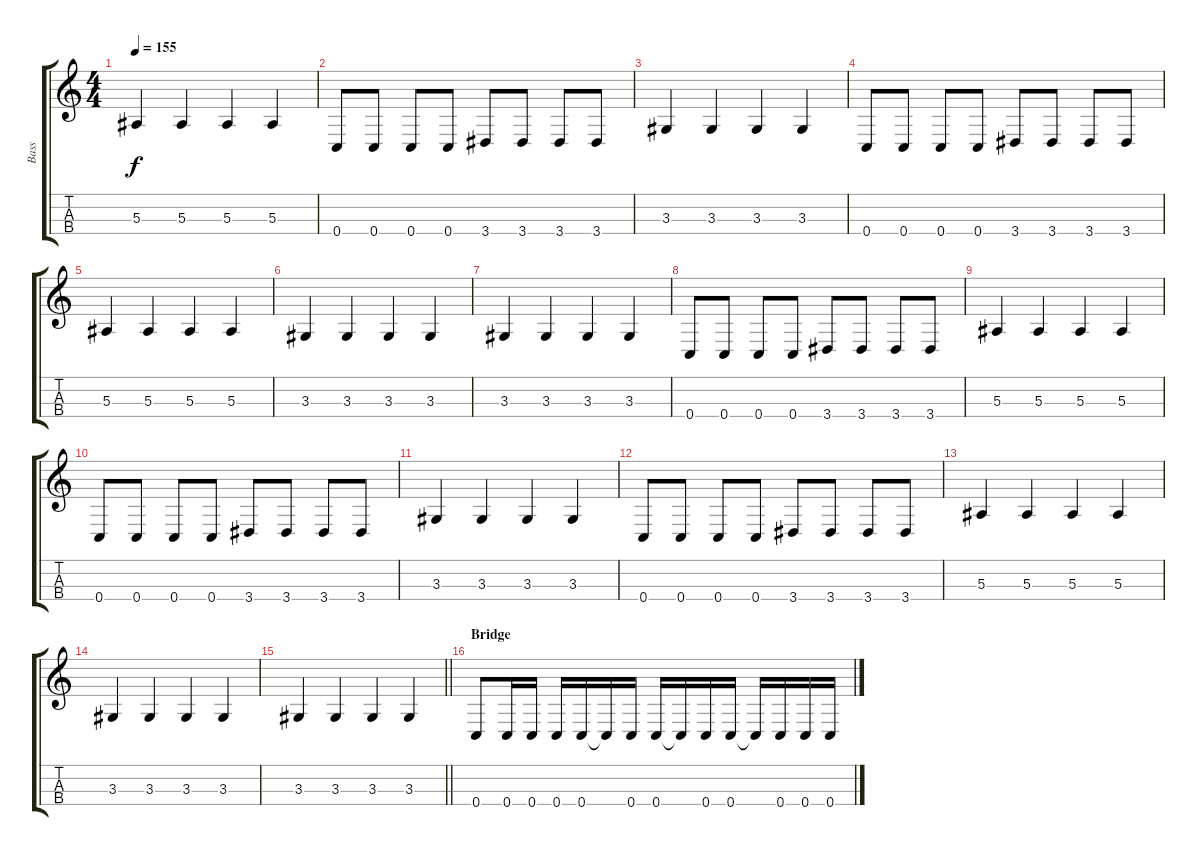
\track ("Bass" "Bass") {instrument electricbassfinger}
\staff {score tabs}
\tuning (Eb3 Bb2 F2 C2) {hide}
\ts (4 4)
\tempo 155
\clef g2
\ks c
5.3.4{dy f} 5.3.4 5.3.4 5.3.4 |
0.4.8 0.4.8 0.4.8 0.4.8 3.4.8 3.4.8 3.4.8 3.4.8 |
3.3.4 3.3.4 3.3.4 3.3.4 |
0.4.8 0.4.8 0.4.8 0.4.8 3.4.8 3.4.8 3.4.8 3.4.8 |
5.3.4 5.3.4 5.3.4 5.3.4 |
3.3.4 3.3.4 3.3.4 3.3.4 |
3.3.4 3.3.4 3.3.4 3.3.4 |
0.4.8 0.4.8 0.4.8 0.4.8 3.4.8 3.4.8 3.4.8 3.4.8 |
5.3.4 5.3.4 5.3.4 5.3.4 |
0.4.8 0.4.8 0.4.8 0.4.8 3.4.8 3.4.8 3.4.8 3.4.8 |
3.3.4 3.3.4 3.3.4 3.3.4 |
0.4.8 0.4.8 0.4.8 0.4.8 3.4.8 3.4.8 3.4.8 3.4.8 |
5.3.4 5.3.4 5.3.4 5.3.4 |
3.3.4 3.3.4 3.3.4 3.3.4 |
\barLineRight lightlight
3.3.4 3.3.4 3.3.4 3.3.4 |
\section ("" "Bridge")
0.4.8 0.4.16 0.4.16 0.4.16 0.4.16 0.4{t}.16 0.4.16 0.4.16 0.4{t}.16 0.4.16 0.4.16 0.4{t}.16 0.4.16 0.4.16 0.4.16
